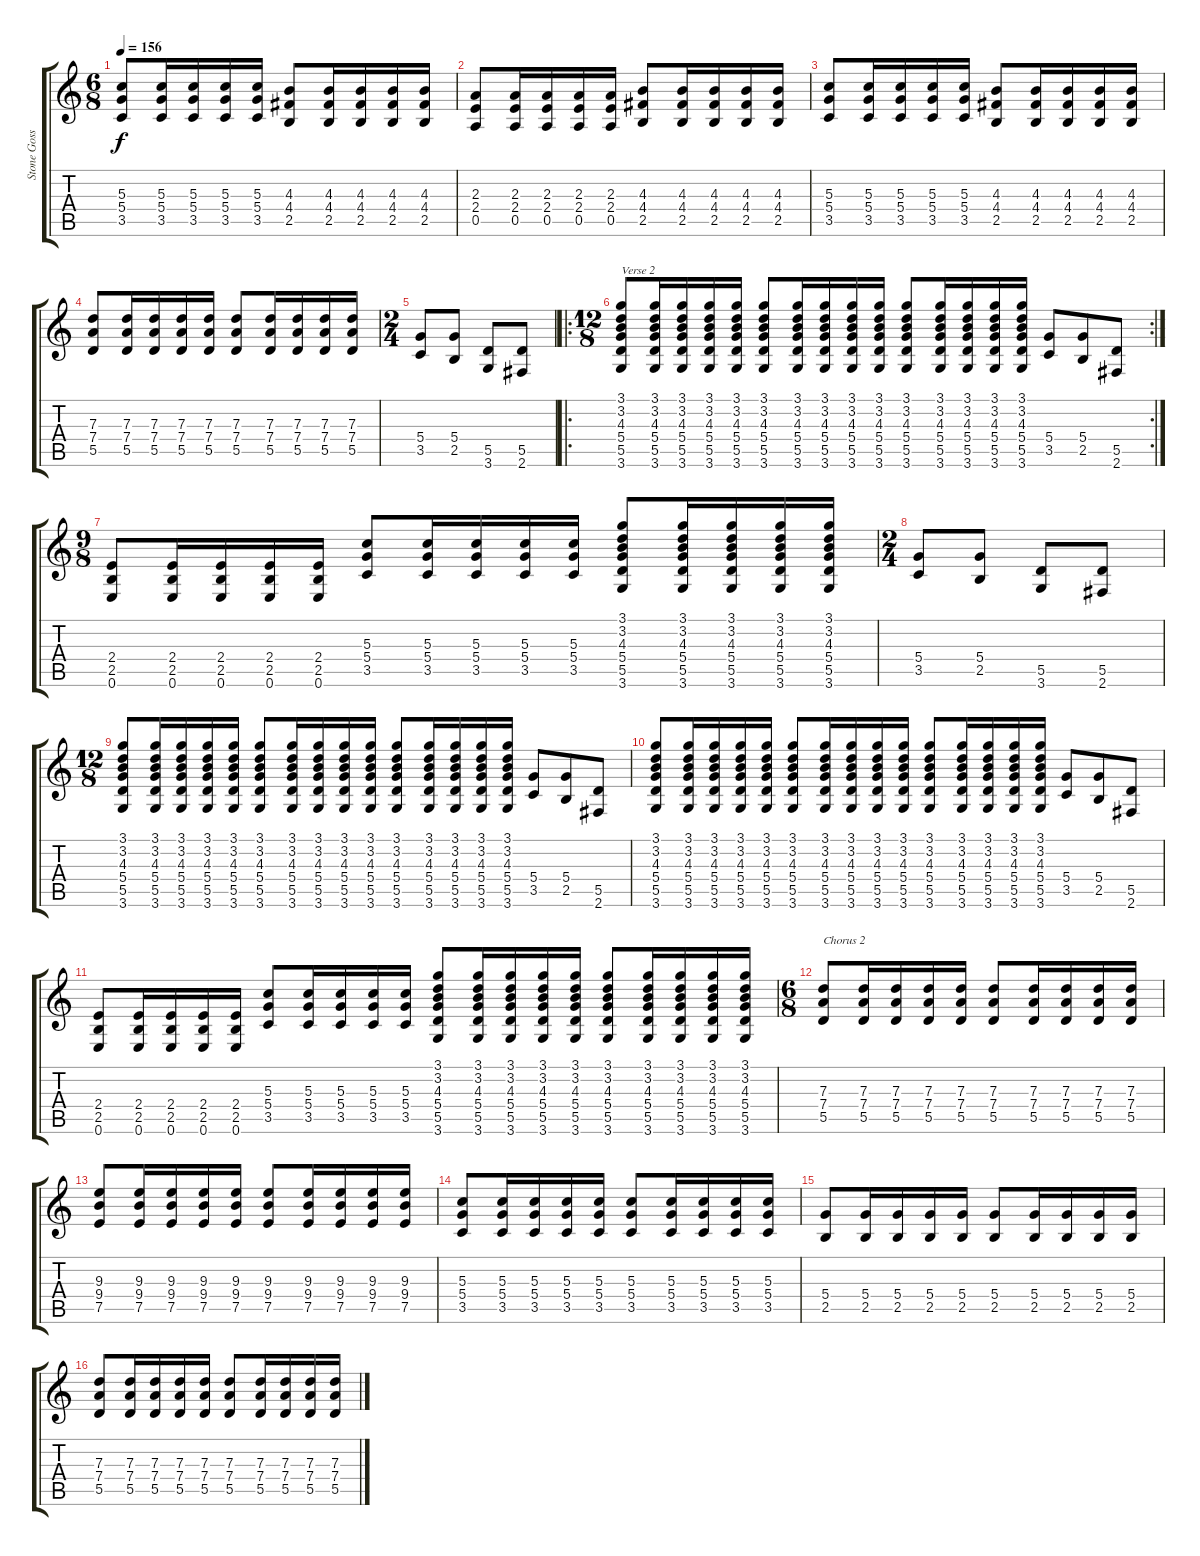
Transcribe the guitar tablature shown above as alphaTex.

\track ("Stone Gossard" "Stone Goss") {instrument acousticguitarsteel}
\staff {score tabs}
\tuning (E4 B3 G3 D3 A2 E2) {hide}
\ts (6 8)
\tempo 156
\clef g2
\ks c
(5.3 5.4 3.5).8{dy f} (5.3 5.4 3.5).16 (5.3 5.4 3.5).16 (5.3 5.4 3.5).16 (5.3 5.4 3.5).16 (4.3 4.4 2.5).8 (4.3 4.4 2.5).16 (4.3 4.4 2.5).16 (4.3 4.4 2.5).16 (4.3 4.4 2.5).16 |
(2.3 2.4 0.5).8 (2.3 2.4 0.5).16 (2.3 2.4 0.5).16 (2.3 2.4 0.5).16 (2.3 2.4 0.5).16 (4.3 4.4 2.5).8 (4.3 4.4 2.5).16 (4.3 4.4 2.5).16 (4.3 4.4 2.5).16 (4.3 4.4 2.5).16 |
(5.3 5.4 3.5).8 (5.3 5.4 3.5).16 (5.3 5.4 3.5).16 (5.3 5.4 3.5).16 (5.3 5.4 3.5).16 (4.3 4.4 2.5).8 (4.3 4.4 2.5).16 (4.3 4.4 2.5).16 (4.3 4.4 2.5).16 (4.3 4.4 2.5).16 |
(7.3 7.4 5.5).8 (7.3 7.4 5.5).16 (7.3 7.4 5.5).16 (7.3 7.4 5.5).16 (7.3 7.4 5.5).16 (7.3 7.4 5.5).8 (7.3 7.4 5.5).16 (7.3 7.4 5.5).16 (7.3 7.4 5.5).16 (7.3 7.4 5.5).16 |
\ts (2 4)
(5.4 3.5).8 (5.4 2.5).8 (5.5 3.6).8 (5.5 2.6).8 |
\ro
\rc 2
\ts (12 8)
(3.1 3.2 4.3 5.4 5.5 3.6).8{txt "Verse 2"} (3.1 3.2 4.3 5.4 5.5 3.6).16 (3.1 3.2 4.3 5.4 5.5 3.6).16 (3.1 3.2 4.3 5.4 5.5 3.6).16 (3.1 3.2 4.3 5.4 5.5 3.6).16 (3.1 3.2 4.3 5.4 5.5 3.6).8 (3.1 3.2 4.3 5.4 5.5 3.6).16 (3.1 3.2 4.3 5.4 5.5 3.6).16 (3.1 3.2 4.3 5.4 5.5 3.6).16 (3.1 3.2 4.3 5.4 5.5 3.6).16 (3.1 3.2 4.3 5.4 5.5 3.6).8 (3.1 3.2 4.3 5.4 5.5 3.6).16 (3.1 3.2 4.3 5.4 5.5 3.6).16 (3.1 3.2 4.3 5.4 5.5 3.6).16 (3.1 3.2 4.3 5.4 5.5 3.6).16 (5.4 3.5).8 (5.4 2.5).8 (5.5 2.6).8 |
\ts (9 8)
(2.4 2.5 0.6).8 (2.4 2.5 0.6).16 (2.4 2.5 0.6).16 (2.4 2.5 0.6).16 (2.4 2.5 0.6).16 (5.3 5.4 3.5).8 (5.3 5.4 3.5).16 (5.3 5.4 3.5).16 (5.3 5.4 3.5).16 (5.3 5.4 3.5).16 (3.1 3.2 4.3 5.4 5.5 3.6).8 (3.1 3.2 4.3 5.4 5.5 3.6).16 (3.1 3.2 4.3 5.4 5.5 3.6).16 (3.1 3.2 4.3 5.4 5.5 3.6).16 (3.1 3.2 4.3 5.4 5.5 3.6).16 |
\ts (2 4)
(5.4 3.5).8 (5.4 2.5).8 (5.5 3.6).8 (5.5 2.6).8 |
\ts (12 8)
(3.1 3.2 4.3 5.4 5.5 3.6).8 (3.1 3.2 4.3 5.4 5.5 3.6).16 (3.1 3.2 4.3 5.4 5.5 3.6).16 (3.1 3.2 4.3 5.4 5.5 3.6).16 (3.1 3.2 4.3 5.4 5.5 3.6).16 (3.1 3.2 4.3 5.4 5.5 3.6).8 (3.1 3.2 4.3 5.4 5.5 3.6).16 (3.1 3.2 4.3 5.4 5.5 3.6).16 (3.1 3.2 4.3 5.4 5.5 3.6).16 (3.1 3.2 4.3 5.4 5.5 3.6).16 (3.1 3.2 4.3 5.4 5.5 3.6).8 (3.1 3.2 4.3 5.4 5.5 3.6).16 (3.1 3.2 4.3 5.4 5.5 3.6).16 (3.1 3.2 4.3 5.4 5.5 3.6).16 (3.1 3.2 4.3 5.4 5.5 3.6).16 (5.4 3.5).8 (5.4 2.5).8 (5.5 2.6).8 |
(3.1 3.2 4.3 5.4 5.5 3.6).8 (3.1 3.2 4.3 5.4 5.5 3.6).16 (3.1 3.2 4.3 5.4 5.5 3.6).16 (3.1 3.2 4.3 5.4 5.5 3.6).16 (3.1 3.2 4.3 5.4 5.5 3.6).16 (3.1 3.2 4.3 5.4 5.5 3.6).8 (3.1 3.2 4.3 5.4 5.5 3.6).16 (3.1 3.2 4.3 5.4 5.5 3.6).16 (3.1 3.2 4.3 5.4 5.5 3.6).16 (3.1 3.2 4.3 5.4 5.5 3.6).16 (3.1 3.2 4.3 5.4 5.5 3.6).8 (3.1 3.2 4.3 5.4 5.5 3.6).16 (3.1 3.2 4.3 5.4 5.5 3.6).16 (3.1 3.2 4.3 5.4 5.5 3.6).16 (3.1 3.2 4.3 5.4 5.5 3.6).16 (5.4 3.5).8 (5.4 2.5).8 (5.5 2.6).8 |
(2.4 2.5 0.6).8 (2.4 2.5 0.6).16 (2.4 2.5 0.6).16 (2.4 2.5 0.6).16 (2.4 2.5 0.6).16 (5.3 5.4 3.5).8 (5.3 5.4 3.5).16 (5.3 5.4 3.5).16 (5.3 5.4 3.5).16 (5.3 5.4 3.5).16 (3.1 3.2 4.3 5.4 5.5 3.6).8 (3.1 3.2 4.3 5.4 5.5 3.6).16 (3.1 3.2 4.3 5.4 5.5 3.6).16 (3.1 3.2 4.3 5.4 5.5 3.6).16 (3.1 3.2 4.3 5.4 5.5 3.6).16 (3.1 3.2 4.3 5.4 5.5 3.6).8 (3.1 3.2 4.3 5.4 5.5 3.6).16 (3.1 3.2 4.3 5.4 5.5 3.6).16 (3.1 3.2 4.3 5.4 5.5 3.6).16 (3.1 3.2 4.3 5.4 5.5 3.6).16 |
\ts (6 8)
(7.3 7.4 5.5).8{txt "Chorus 2"} (7.3 7.4 5.5).16 (7.3 7.4 5.5).16 (7.3 7.4 5.5).16 (7.3 7.4 5.5).16 (7.3 7.4 5.5).8 (7.3 7.4 5.5).16 (7.3 7.4 5.5).16 (7.3 7.4 5.5).16 (7.3 7.4 5.5).16 |
(9.3 9.4 7.5).8 (9.3 9.4 7.5).16 (9.3 9.4 7.5).16 (9.3 9.4 7.5).16 (9.3 9.4 7.5).16 (9.3 9.4 7.5).8 (9.3 9.4 7.5).16 (9.3 9.4 7.5).16 (9.3 9.4 7.5).16 (9.3 9.4 7.5).16 |
(5.3 5.4 3.5).8 (5.3 5.4 3.5).16 (5.3 5.4 3.5).16 (5.3 5.4 3.5).16 (5.3 5.4 3.5).16 (5.3 5.4 3.5).8 (5.3 5.4 3.5).16 (5.3 5.4 3.5).16 (5.3 5.4 3.5).16 (5.3 5.4 3.5).16 |
(5.4 2.5).8 (5.4 2.5).16 (5.4 2.5).16 (5.4 2.5).16 (5.4 2.5).16 (5.4 2.5).8 (5.4 2.5).16 (5.4 2.5).16 (5.4 2.5).16 (5.4 2.5).16 |
(7.3 7.4 5.5).8 (7.3 7.4 5.5).16 (7.3 7.4 5.5).16 (7.3 7.4 5.5).16 (7.3 7.4 5.5).16 (7.3 7.4 5.5).8 (7.3 7.4 5.5).16 (7.3 7.4 5.5).16 (7.3 7.4 5.5).16 (7.3 7.4 5.5).16
